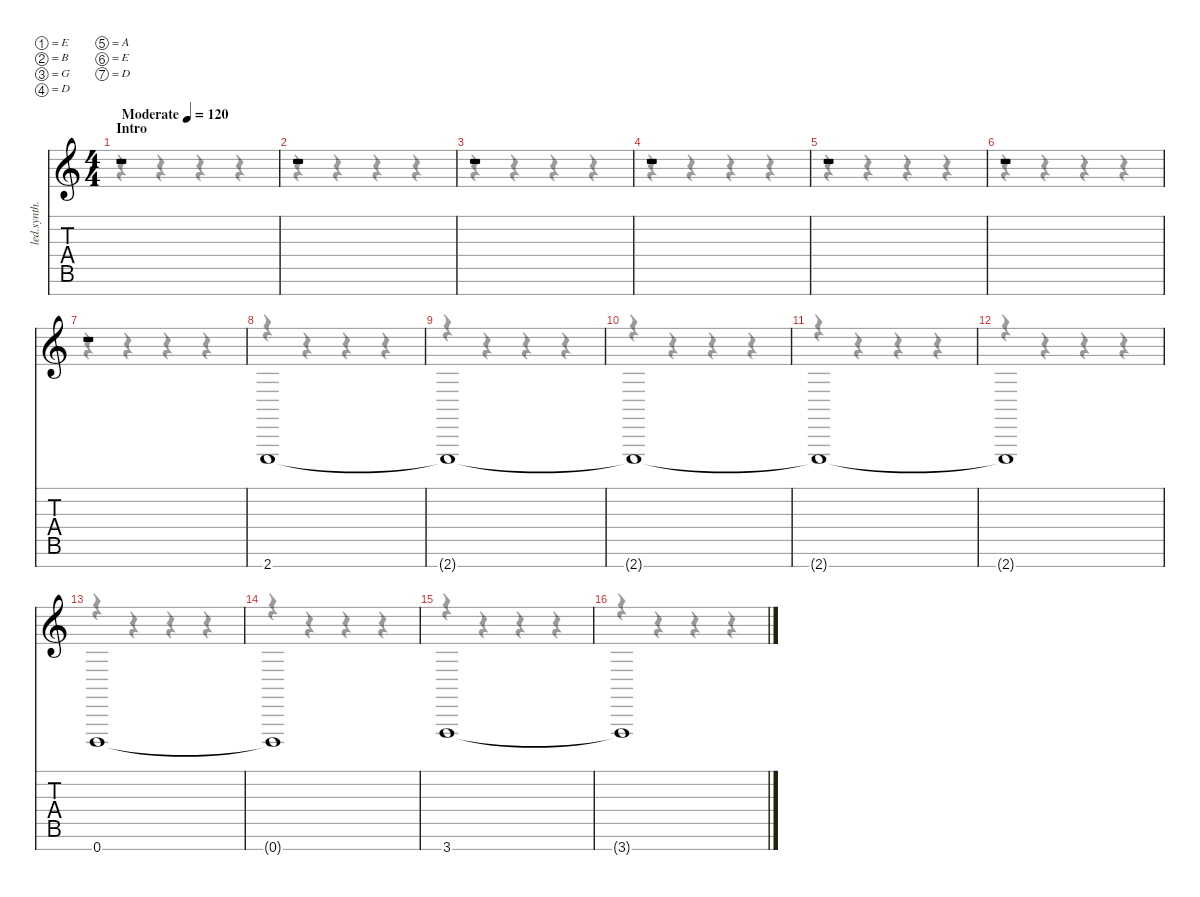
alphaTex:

\defaultSystemsLayout 4
\hideDynamics
\bracketExtendMode nobrackets
\track ("Keys 4" "led.synth.") {instrument lead2sawtooth}
\staff {score tabs}
\tuning (E4 B3 G3 D3 A2 E2 D1)
\voice
\ts (4 4)
\beaming (8 2 2 2 2)
\section ("" "Intro")
\tempo (120 "Moderate")
\clef g2
\ks c
r.1{dy f instrument lead2sawtooth} |
r.1 |
r.1 |
r.1 |
r.1 |
r.1 |
r.1 |
2.7.1 |
2.7{t}.1 |
2.7{t}.1 |
2.7{t}.1 |
2.7{t}.1 |
0.7.1 |
0.7{t}.1 |
3.7.1 |
3.7{t}.1
\voice
\clef g2
\ottava regular
\simile none
\ks c
r.4{dy mf} r.4 r.4 r.4 |
r.4 r.4 r.4 r.4 |
r.4 r.4 r.4 r.4 |
r.4 r.4 r.4 r.4 |
r.4 r.4 r.4 r.4 |
r.4 r.4 r.4 r.4 |
r.4 r.4 r.4 r.4 |
r.4 r.4 r.4 r.4 |
r.4 r.4 r.4 r.4 |
r.4 r.4 r.4 r.4 |
r.4 r.4 r.4 r.4 |
r.4 r.4 r.4 r.4 |
r.4 r.4 r.4 r.4 |
r.4 r.4 r.4 r.4 |
r.4 r.4 r.4 r.4 |
r.4 r.4 r.4 r.4
